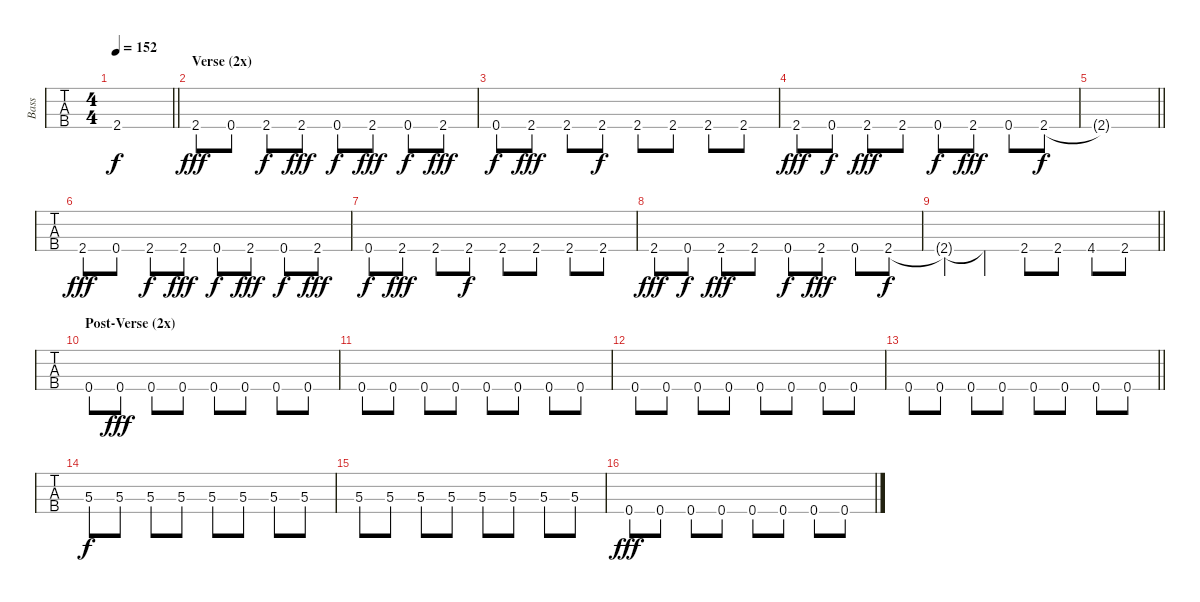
\track ("Bass" "Bass") {instrument electricbasspick}
\staff {tabs}
\tuning (G2 D2 A1 E1) {hide}
\ts (4 4)
\tempo 152
\clef f4
\barLineRight lightlight
\ks c
2.4{t}.1{dy f} |
\section ("" "Verse (2x)")
2.4.8{dy fff} 0.4.8 2.4.8{dy f} 2.4.8{dy fff} 0.4.8{dy f} 2.4.8{dy fff} 0.4.8{dy f} 2.4.8{dy fff} |
0.4.8{dy f} 2.4.8{dy fff} 2.4.8 2.4.8{dy f} 2.4.8 2.4.8 2.4.8 2.4.8 |
2.4.8{dy fff} 0.4.8{dy f} 2.4.8{dy fff} 2.4.8 0.4.8{dy f} 2.4.8{dy fff} 0.4.8 2.4.8{dy f} |
\barLineRight lightlight
2.4{t}.1 |
2.4.8{dy fff} 0.4.8 2.4.8{dy f} 2.4.8{dy fff} 0.4.8{dy f} 2.4.8{dy fff} 0.4.8{dy f} 2.4.8{dy fff} |
0.4.8{dy f} 2.4.8{dy fff} 2.4.8 2.4.8{dy f} 2.4.8 2.4.8 2.4.8 2.4.8 |
2.4.8{dy fff} 0.4.8{dy f} 2.4.8{dy fff} 2.4.8 0.4.8{dy f} 2.4.8{dy fff} 0.4.8 2.4.8{dy f} |
\barLineRight lightlight
2.4{t}.4 2.4{t}.4 2.4.8 2.4.8 4.4.8 2.4.8 |
\section ("" "Post-Verse (2x)")
0.4.8 0.4.8{dy fff} 0.4.8 0.4.8 0.4.8 0.4.8 0.4.8 0.4.8 |
0.4.8 0.4.8 0.4.8 0.4.8 0.4.8 0.4.8 0.4.8 0.4.8 |
0.4.8 0.4.8 0.4.8 0.4.8 0.4.8 0.4.8 0.4.8 0.4.8 |
\barLineRight lightlight
0.4.8 0.4.8 0.4.8 0.4.8 0.4.8 0.4.8 0.4.8 0.4.8 |
5.3.8{dy f} 5.3.8 5.3.8 5.3.8 5.3.8 5.3.8 5.3.8 5.3.8 |
5.3.8 5.3.8 5.3.8 5.3.8 5.3.8 5.3.8 5.3.8 5.3.8 |
0.4.8{dy fff} 0.4.8 0.4.8 0.4.8 0.4.8 0.4.8 0.4.8 0.4.8
